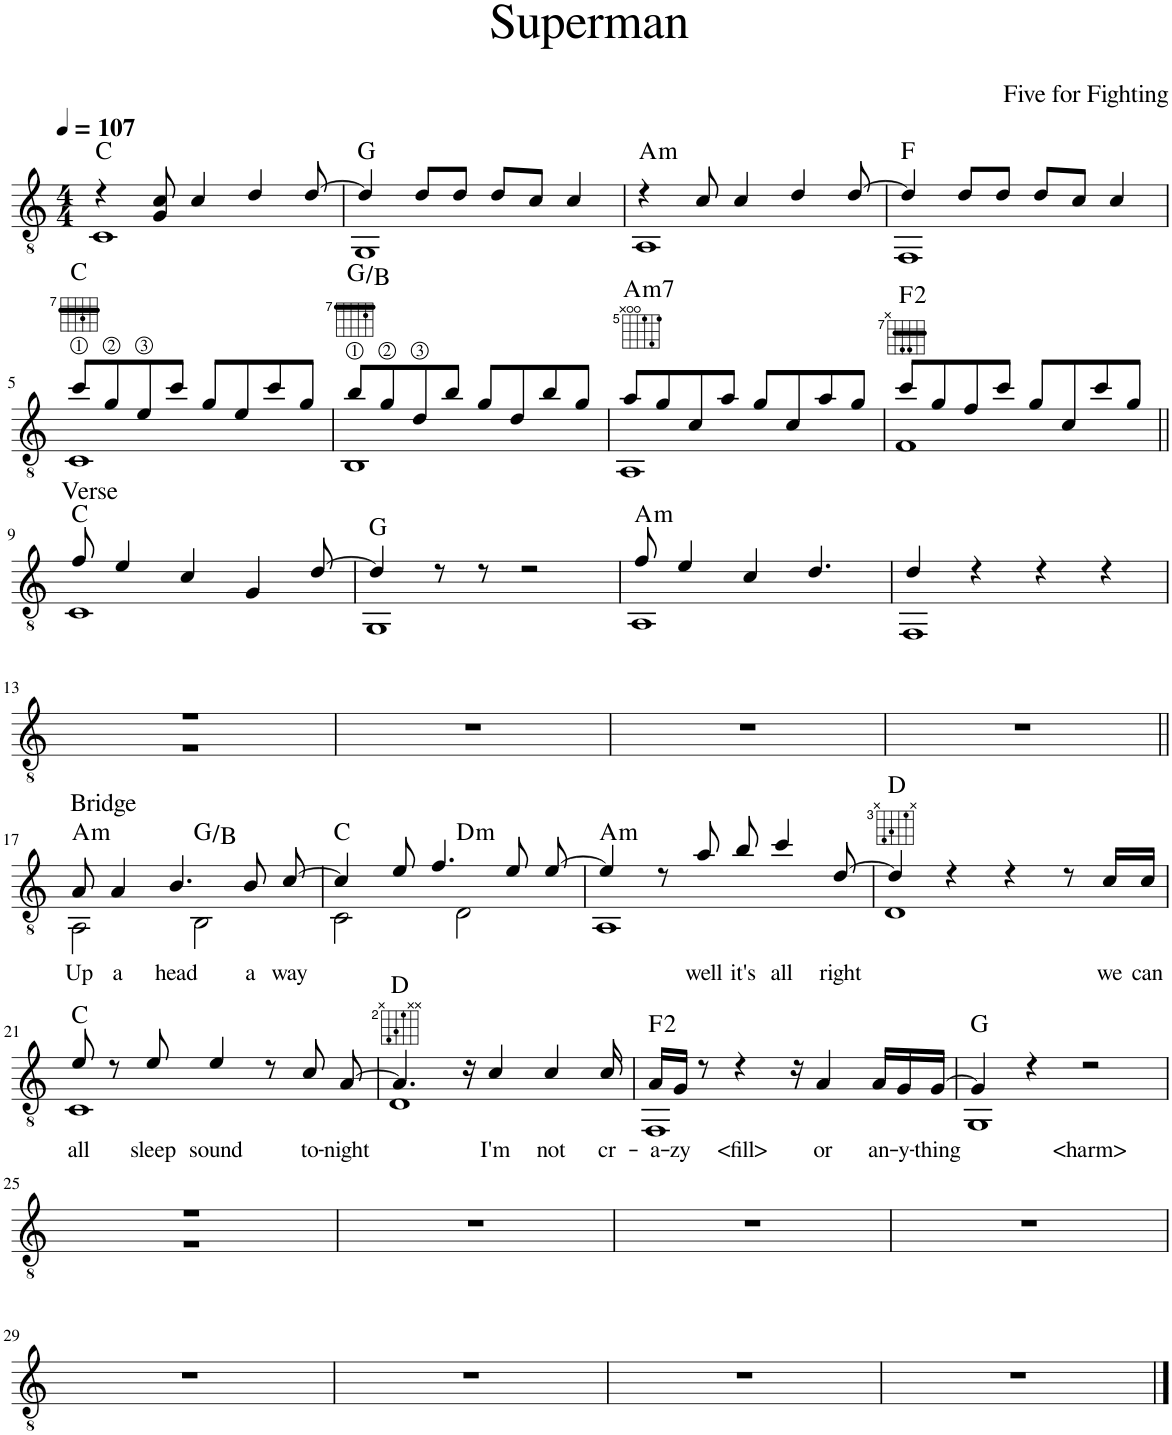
**kern	**text	**harte
*part1	*part1	*part1
*staff1	*staff1	*
*I"Acoustic Guitar	*	*
*I'Guit.	*	*
*clefGv2	*	*
*k[]	*	*
*M4/4	*	*
*MM107	*	*
=1	=1	=1
*^	*	*
4r	1C	.	C:maj
8G/ 8c/	.	.	.
4c/	.	.	.
4d/	.	.	.
[8d/	.	.	.
=2	=2	=2	=2
4d/]	1GG	.	G:maj
8d/L	.	.	.
8d/J	.	.	.
8d/L	.	.	.
8c/J	.	.	.
4c/	.	.	.
=3	=3	=3	=3
!	!	!	!LO:H:kt=m
4r	1AA	.	A:min
8c/	.	.	.
4c/	.	.	.
4d/	.	.	.
[8d/	.	.	.
=4	=4	=4	=4
4d/]	1FF	.	F:maj
8d/L	.	.	.
8d/J	.	.	.
8d/L	.	.	.
8c/J	.	.	.
4c/	.	.	.
!!LO:LB:g=z	!!
=5	=5	=5	=5
8cc/L	1C	.	C:maj
8g/	.	.	.
8e/	.	.	.
8cc/J	.	.	.
8g/L	.	.	.
8e/	.	.	.
8cc/	.	.	.
8g/J	.	.	.
=6	=6	=6	=6
8b/L	1BB	.	G:maj/3
8g/	.	.	.
8d/	.	.	.
8b/J	.	.	.
8g/L	.	.	.
8d/	.	.	.
8b/	.	.	.
8g/J	.	.	.
=7	=7	=7	=7
!	!	!	!LO:H:kt=m7
8a/L	1AA	.	A:min7
8g/	.	.	.
8c/	.	.	.
8a/J	.	.	.
8g/L	.	.	.
8c/	.	.	.
8a/	.	.	.
8g/J	.	.	.
=8	=8	=8	=8
8cc/L	1F	.	F:maj(2)
8g/	.	.	.
8f/	.	.	.
8cc/J	.	.	.
8g/L	.	.	.
8c/	.	.	.
8cc/	.	.	.
8g/J	.	.	.
!!LO:LB:g=z	!!
=9||	=9||	=9||	=9||
!LO:TX:a:t=Verse	!	!	!
8f/	1C	.	C:maj
4e/	.	.	.
4c/	.	.	.
4G/	.	.	.
[8d/	.	.	.
=10	=10	=10	=10
4d/]	1GG	.	G:maj
8r	.	.	.
8r	.	.	.
2r	.	.	.
=11	=11	=11	=11
!	!	!	!LO:H:kt=m
8f/	1AA	.	A:min
4e/	.	.	.
4c/	.	.	.
4.d/	.	.	.
=12	=12	=12	=12
4d/	1FF	.	.
4r	.	.	.
4r	.	.	.
4r	.	.	.
!!LO:LB:g=z	!!
=13	=13	=13	=13
1r	1r	.	.
*v	*v	*	*
=14	=14	=14
1r	.	.
=15	=15	=15
1r	.	.
=16	=16	=16
1r	.	.
!!LO:LB:g=z
=17||	=17||	=17||
!LO:TX:a:t=Bridge	!	!
!	!LO:LY:b	!LO:H:kt=m
*^	*	*
8A/	2AA\	Up	A:min
!	!	!LO:LY:b	!
4A/	.	a	.
!	!	!LO:LY:b	!
4.B/	.	head	.
.	2BB\	.	G:maj/3
!	!	!LO:LY:b	!
8B/	.	a	.
!	!	!LO:LY:b	!
[8c/	.	way	.
=18	=18	=18	=18
4c/]	2C\	.	C:maj
8e/	.	.	.
4.f/	.	.	.
!	!	!	!LO:H:kt=m
.	2D\	.	D:min
8e/	.	.	.
[8e/	.	.	.
=19	=19	=19	=19
!	!	!	!LO:H:kt=m
4e/]	1AA	.	A:min
8r	.	.	.
!	!	!LO:LY:b	!
8a/	.	well	.
!	!	!LO:LY:b	!
8b/	.	it's	.
!	!	!LO:LY:b	!
4cc/	.	all	.
!	!	!LO:LY:b	!
[8d/	.	right	.
=20	=20	=20	=20
4d/]	1D	.	D:maj
4r	.	.	.
4r	.	.	.
8r	.	.	.
!	!	!LO:LY:b	!
16c/LL	.	we	.
!	!	!LO:LY:b	!
16c/JJ	.	can	.
!!LO:LB:g=z	!!
=21	=21	=21	=21
!	!	!LO:LY:b	!
8e/	1C	all	C:maj
8r	.	.	.
!	!	!LO:LY:b	!
8e/	.	sleep	.
!	!	!LO:LY:b	!
4e/	.	sound	.
8r	.	.	.
!	!	!LO:LY:b	!
8c/	.	to-	.
!	!	!LO:LY:b	!
[8A/	.	-night	.
=22	=22	=22	=22
4.A/]	1D	.	D:maj
16r	.	.	.
!	!	!LO:LY:b	!
4c/	.	I'm	.
!	!	!LO:LY:b	!
4c/	.	not	.
!	!	!LO:LY:b	!
16c/	.	cr-	.
=23	=23	=23	=23
!	!	!LO:LY:b	!
16A/LL	1FFn	-a-	F:maj(2)
!	!	!LO:LY:b	!
16G/JJ	.	-zy	.
8r	.	.	.
!	!	!LO:LY:b	!
4r	.	<fill>	.
16r	.	.	.
!	!	!LO:LY:b	!
4A/	.	or	.
!	!	!LO:LY:b	!
16A/LL	.	an-	.
!	!	!LO:LY:b	!
16G/	.	-y-	.
!	!	!LO:LY:b	!
[16G/JJ	.	-thing	.
=24	=24	=24	=24
4G/]	1GG	.	G:maj
4r	.	.	.
!	!	!LO:LY:b	!
2r	.	<harm>	.
!!LO:LB:g=z	!!
=25	=25	=25	=25
1r	1r	.	.
*v	*v	*	*
=26	=26	=26
1r	.	.
=27	=27	=27
1r	.	.
=28	=28	=28
1r	.	.
!!LO:LB:g=z
=29	=29	=29
1r	.	.
=30	=30	=30
1r	.	.
=31	=31	=31
1r	.	.
=32	=32	=32
1r	.	.
==	==	==
*-	*-	*-
